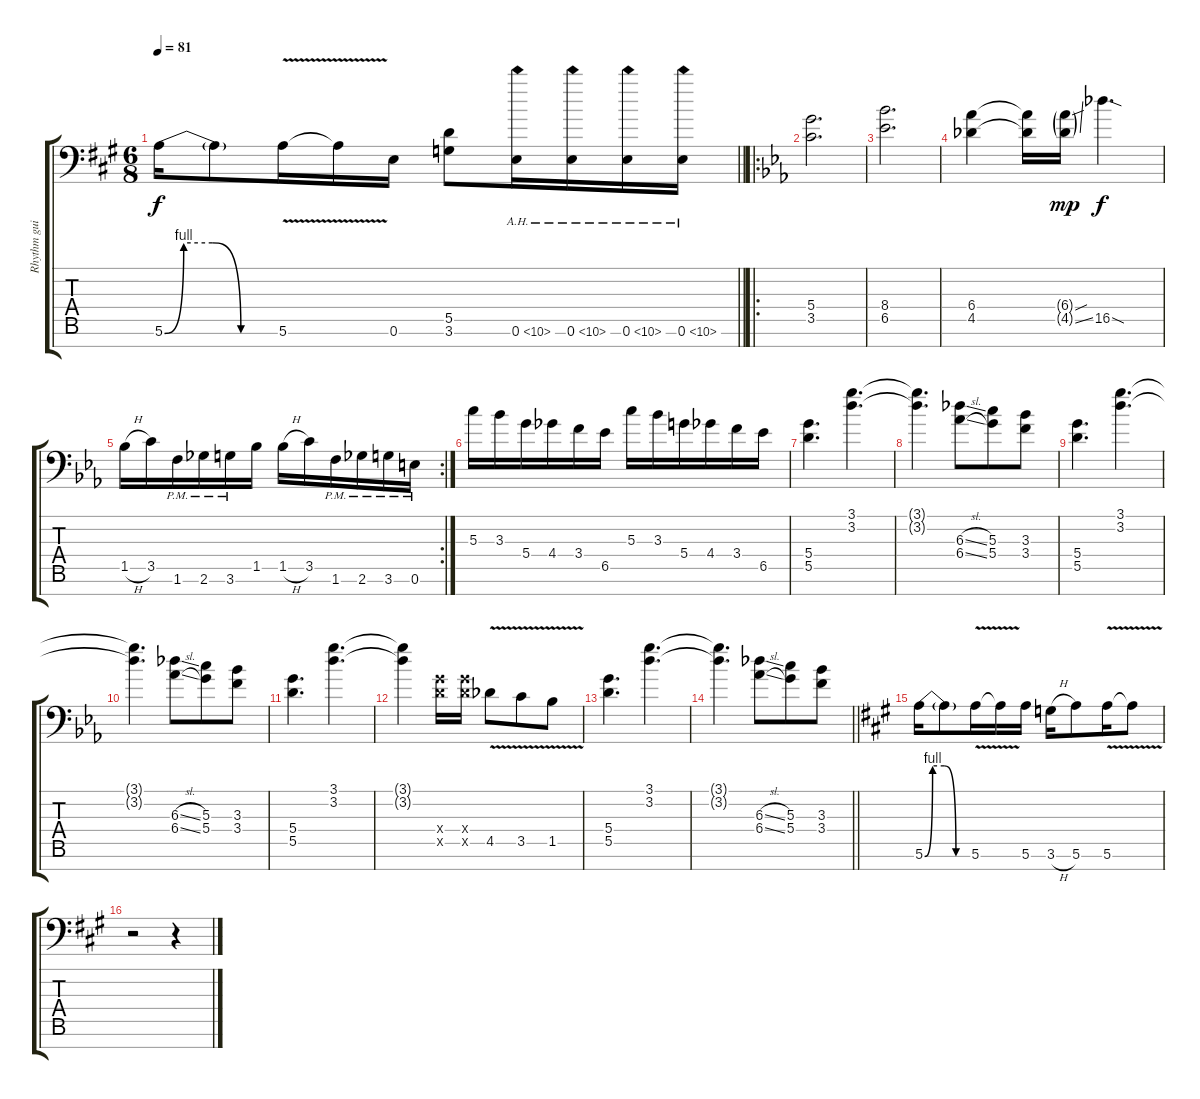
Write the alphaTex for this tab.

\track ("Rhythm guitar" "Rhythm gui") {instrument overdrivenguitar}
\staff {score tabs}
\tuning (E4 B3 G3 D3 A2 E2 A1) {hide}
\ts (6 8)
\tempo 81
\clef f4
\barLineRight lightlight
\ks a
5.6{be (custom 0 0 10 4 25 4 40 0 60 0)}.16{dy f} 5.6{t}.8 5.6{v}.16 5.6{v t}.16 0.6.16 (5.5 3.6).8 0.6{ah 10}.16 0.6{ah 10}.16 0.6{ah 10}.16 0.6{ah 10}.16 |
\ro
\ks eb
(5.4 3.5).2{d} |
(8.4 6.5).2{d} |
(6.4 4.5).4 (6.4{t} 4.5{t}).16 (6.4{sou g} 4.5{ss g}).16{dy mp} 16.5{sod}.4{d dy f} |
\rc 2
1.5{h}.16 3.5.16 1.6{pm}.16 2.6{pm}.16 3.6{pm}.16 1.5.16 1.5{h}.16 3.5.16 1.6{pm}.16 2.6{pm}.16 3.6{pm}.16 0.6{pm}.16 |
5.3.16 3.3.16 5.4.16 4.4.16 3.4.16 6.5.16 5.3.16 3.3.16 5.4.16 4.4.16 3.4.16 6.5.16 |
(5.4 5.5).4{d} (3.1 3.2).4{d} |
(3.1{t} 3.2{t}).4{d} (6.3{sl} 6.4{sl}).8 (5.3 5.4).8 (3.3 3.4).8 |
(5.4 5.5).4{d} (3.1 3.2).4{d} |
(3.1{t} 3.2{t}).4{d} (6.3{sl} 6.4{sl}).8 (5.3 5.4).8 (3.3 3.4).8 |
(5.4 5.5).4{d} (3.1 3.2).4{d} |
(3.1{t} 3.2{t}).4 (5.4{x} 5.5{x}).16 (5.4{x} 5.5{x}).16 4.5{v}.8 3.5{v}.8 1.5{v}.8 |
(5.4 5.5).4{d} (3.1 3.2).4{d} |
\barLineRight lightlight
(3.1{t} 3.2{t}).4{d} (6.3{sl} 6.4{sl}).8 (5.3 5.4).8 (3.3 3.4).8 |
\ks a
5.6{be (custom 0 0 10 4 25 4 40 0 60 0)}.16 5.6{t}.8 5.6{v}.16 5.6{v t}.16 5.6.16 3.6{h}.16 5.6.8 5.6{v}.16 5.6{v t}.8 |
r.2 r.4
